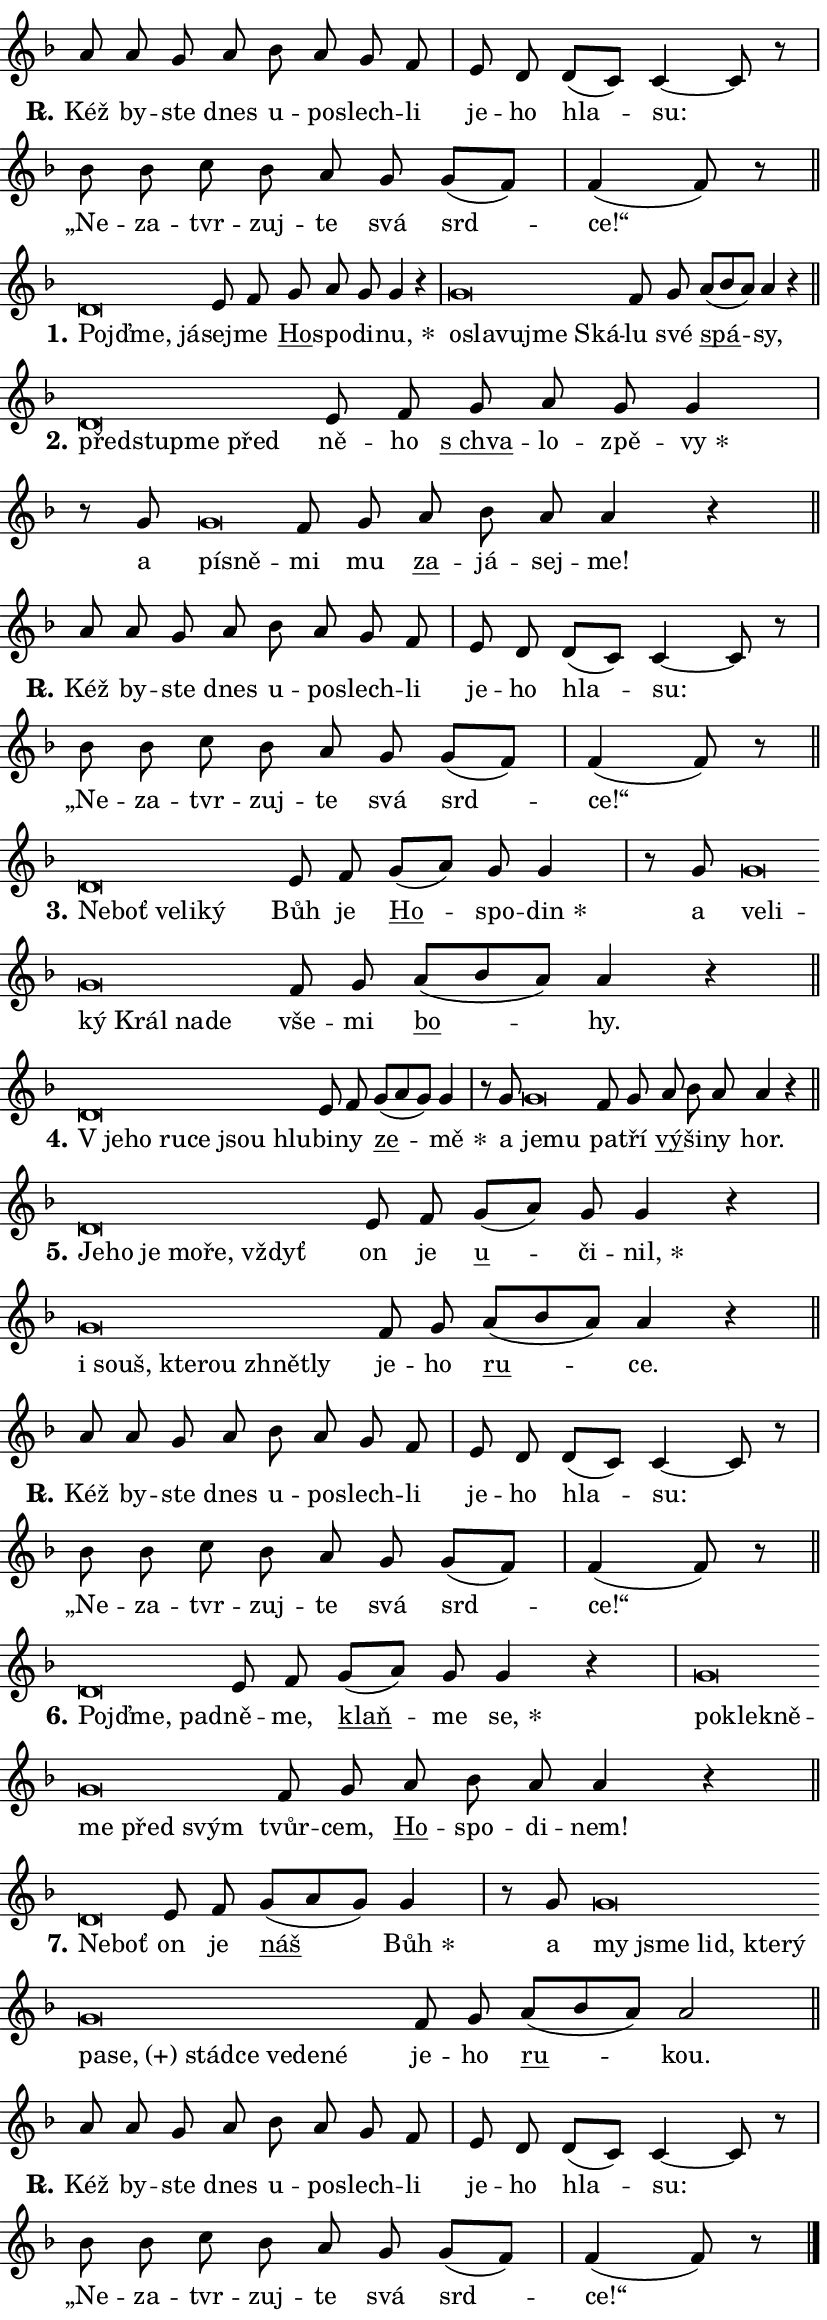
\version "2.24.0"
\header { tagline = "" }
\paper {
  indent = 0\cm
  top-margin = 0\cm
  right-margin = 0.13\cm % to fit lyric hyphens
  bottom-margin = 0\cm
  left-margin = 0\cm
  paper-width = 14\cm
  page-breaking = #ly:one-page-breaking
  system-system-spacing.basic-distance = #11
  score-system-spacing.basic-distance = #11
  ragged-last = ##f
}


%% Author: Thomas Morley
%% https://lists.gnu.org/archive/html/lilypond-user/2020-05/msg00002.html
#(define (line-position grob)
"Returns position of @var[grob} in current system:
   @code{'start}, if at first time-step
   @code{'end}, if at last time-step
   @code{'middle} otherwise
"
  (let* ((col (ly:item-get-column grob))
         (ln (ly:grob-object col 'left-neighbor))
         (rn (ly:grob-object col 'right-neighbor))
         (col-to-check-left (if (ly:grob? ln) ln col))
         (col-to-check-right (if (ly:grob? rn) rn col))
         (break-dir-left
           (and
             (ly:grob-property col-to-check-left 'non-musical #f)
             (ly:item-break-dir col-to-check-left)))
         (break-dir-right
           (and
             (ly:grob-property col-to-check-right 'non-musical #f)
             (ly:item-break-dir col-to-check-right))))
        (cond ((eqv? 1 break-dir-left) 'start)
              ((eqv? -1 break-dir-right) 'end)
              (else 'middle))))

#(define (tranparent-at-line-position vctor)
  (lambda (grob)
  "Relying on @code{line-position} select the relevant enry from @var{vctor}.
Used to determine transparency,"
    (case (line-position grob)
      ((end) (not (vector-ref vctor 0)))
      ((middle) (not (vector-ref vctor 1)))
      ((start) (not (vector-ref vctor 2))))))

noteHeadBreakVisibility =
#(define-music-function (break-visibility)(vector?)
"Makes @code{NoteHead}s transparent relying on @var{break-visibility}"
#{
  \override NoteHead.transparent =
    #(tranparent-at-line-position break-visibility)
#})

#(define delete-ledgers-for-transparent-note-heads
  (lambda (grob)
    "Reads whether a @code{NoteHead} is transparent.
If so this @code{NoteHead} is removed from @code{'note-heads} from
@var{grob}, which is supposed to be @code{LedgerLineSpanner}.
As a result ledgers are not printed for this @code{NoteHead}"
    (let* ((nhds-array (ly:grob-object grob 'note-heads))
           (nhds-list
             (if (ly:grob-array? nhds-array)
                 (ly:grob-array->list nhds-array)
                 '()))
           ;; Relies on the transparent-property being done before
           ;; Staff.LedgerLineSpanner.after-line-breaking is executed.
           ;; This is fragile ...
           (to-keep
             (remove
               (lambda (nhd)
                 (ly:grob-property nhd 'transparent #f))
               nhds-list)))
      ;; TODO find a better method to iterate over grob-arrays, similiar
      ;; to filter/remove etc for lists
      ;; For now rebuilt from scratch
      (set! (ly:grob-object grob 'note-heads)  '())
      (for-each
        (lambda (nhd)
          (ly:pointer-group-interface::add-grob grob 'note-heads nhd))
        to-keep))))

squashNotes = {
  \override NoteHead.X-extent = #'(-0.2 . 0.2)
  \override NoteHead.Y-extent = #'(-0.75 . 0)
  \override NoteHead.stencil =
    #(lambda (grob)
       (let ((pos (ly:grob-property grob 'staff-position)))
         (begin
           (if (< pos -7) (display "ERROR: Lower brevis then expected\n") (display ""))
           (if (<= pos -6) ly:text-interface::print ly:note-head::print))))
}
unSquashNotes = {
  \revert NoteHead.X-extent
  \revert NoteHead.Y-extent
  \revert NoteHead.stencil
}

hideNotes = \noteHeadBreakVisibility #begin-of-line-visible
unHideNotes = \noteHeadBreakVisibility #all-visible

% work-around for resetting accidentals
% https://lilypond.org/doc/v2.23/Documentation/notation/displaying-rhythms#unmetered-music
cadenzaMeasure = {
  \cadenzaOff
  \partial 1024 s1024
  \cadenzaOn
}

#(define-markup-command (accent layout props text) (markup?)
  "Underline accented syllable"
  (interpret-markup layout props
    #{\markup \override #'(offset . 4.3) \underline { #text }#}))

responsum = \markup \concat {
  "R" \hspace #-1.05 \path #0.1 #'((moveto 0 0.07) (lineto 0.9 0.8)) \hspace #0.05 "."
}

spaceSize = #0.6828661417322834 % exact space size for TeX Gyre Schola

\layout {
  \context {
    \Staff
    \remove "Time_signature_engraver"
    \override LedgerLineSpanner.after-line-breaking = #delete-ledgers-for-transparent-note-heads
  }
  \context {
    \Lyrics {
      \override LyricSpace.minimum-distance = \spaceSize
      \override LyricText.font-name = #"TeX Gyre Schola"
      \override LyricText.font-size = 1
      \override StanzaNumber.font-name = #"TeX Gyre Schola Bold"
      \override StanzaNumber.font-size = 1
    }
  }
  \context {
    \Score 
    \override NoteHead.text =
      #(lambda (grob) 
        (let ((pos (ly:grob-property grob 'staff-position)))
          #{\markup {
            \combine
              \halign #-0.55 \raise #(if (= pos -6) 0 0.5) \override #'(thickness . 2) \draw-line #'(3.2 . 0)
              \musicglyph "noteheads.sM1"
          }#}))
  }
}

% magnetic-lyrics.ily
%
%   written by
%     Jean Abou Samra <jean@abou-samra.fr>
%     Werner Lemberg <wl@gnu.org>
%
%   adapted by
%     Jiri Hon <jiri.hon@gmail.com>
%
% Version 2022-Apr-15

% https://www.mail-archive.com/lilypond-user@gnu.org/msg149350.html

#(define (Left_hyphen_pointer_engraver context)
   "Collect syllable-hyphen-syllable occurrences in lyrics and store
them in properties.  This engraver only looks to the left.  For
example, if the lyrics input is @code{foo -- bar}, it does the
following.

@itemize @bullet
@item
Set the @code{text} property of the @code{LyricHyphen} grob between
@q{foo} and @q{bar} to @code{foo}.

@item
Set the @code{left-hyphen} property of the @code{LyricText} grob with
text @q{foo} to the @code{LyricHyphen} grob between @q{foo} and
@q{bar}.
@end itemize

Use this auxiliary engraver in combination with the
@code{lyric-@/text::@/apply-@/magnetic-@/offset!} hook."
   (let ((hyphen #f)
         (text #f))
     (make-engraver
      (acknowledgers
       ((lyric-syllable-interface engraver grob source-engraver)
        (set! text grob)))
      (end-acknowledgers
       ((lyric-hyphen-interface engraver grob source-engraver)
        ;(when (not (grob::has-interface grob 'lyric-space-interface))
          (set! hyphen grob)));)
      ((stop-translation-timestep engraver)
       (when (and text hyphen)
         (ly:grob-set-object! text 'left-hyphen hyphen))
       (set! text #f)
       (set! hyphen #f)))))

#(define (lyric-text::apply-magnetic-offset! grob)
   "If the space between two syllables is less than the value in
property @code{LyricText@/.details@/.squash-threshold}, move the right
syllable to the left so that it gets concatenated with the left
syllable.

Use this function as a hook for
@code{LyricText@/.after-@/line-@/breaking} if the
@code{Left_@/hyphen_@/pointer_@/engraver} is active."
   (let ((hyphen (ly:grob-object grob 'left-hyphen #f)))
     (when hyphen
       (let ((left-text (ly:spanner-bound hyphen LEFT)))
         (when (grob::has-interface left-text 'lyric-syllable-interface)
           (let* ((common (ly:grob-common-refpoint grob left-text X))
                  (this-x-ext (ly:grob-extent grob common X))
                  (left-x-ext
                   (begin
                     ;; Trigger magnetism for left-text.
                     (ly:grob-property left-text 'after-line-breaking)
                     (ly:grob-extent left-text common X)))
                  ;; `delta` is the gap width between two syllables.
                  (delta (- (interval-start this-x-ext)
                            (interval-end left-x-ext)))
                  (details (ly:grob-property grob 'details))
                  (threshold (assoc-get 'squash-threshold details 0.2)))
             (when (< delta threshold)
               (let* (;; We have to manipulate the input text so that
                      ;; ligatures crossing syllable boundaries are not
                      ;; disabled.  For languages based on the Latin
                      ;; script this is essentially a beautification.
                      ;; However, for non-Western scripts it can be a
                      ;; necessity.
                      (lt (ly:grob-property left-text 'text))
                      (rt (ly:grob-property grob 'text))
                      (is-space (grob::has-interface hyphen 'lyric-space-interface))
                      (space (if is-space " " ""))
                      (extra-delta (if is-space spaceSize 0))
                      ;; Append new syllable.
                      (ltrt-space (if (and (string? lt) (string? rt))
                                (string-append lt space rt)
                                (make-concat-markup (list lt space rt))))
                      ;; Right-align `ltrt` to the right side.
                      (ltrt-space-markup (grob-interpret-markup
                               grob
                               (make-translate-markup
                                (cons (interval-length this-x-ext) 0)
                                (make-right-align-markup ltrt-space)))))
                 (begin
                   ;; Don't print `left-text`.
                   (ly:grob-set-property! left-text 'stencil #f)
                   ;; Set text and stencil (which holds all collected
                   ;; syllables so far) and shift it to the left.
                   (ly:grob-set-property! grob 'text ltrt-space)
                   (ly:grob-set-property! grob 'stencil ltrt-space-markup)
                   (ly:grob-translate-axis! grob (- (- delta extra-delta)) X))))))))))


#(define (lyric-hyphen::displace-bounds-first grob)
   ;; Make very sure this callback isn't triggered too early.
   (let ((left (ly:spanner-bound grob LEFT))
         (right (ly:spanner-bound grob RIGHT)))
     (ly:grob-property left 'after-line-breaking)
     (ly:grob-property right 'after-line-breaking)
     (ly:lyric-hyphen::print grob)))

squashThreshold = #0.4

\layout {
  \context {
    \Lyrics
    \consists #Left_hyphen_pointer_engraver
    \override LyricText.after-line-breaking =
      #lyric-text::apply-magnetic-offset!
    \override LyricHyphen.stencil = #lyric-hyphen::displace-bounds-first
    \override LyricText.details.squash-threshold = \squashThreshold
    \override LyricHyphen.minimum-distance = 0
    \override LyricHyphen.minimum-length = \squashThreshold
  }
}

squashText = \override LyricText.details.squash-threshold = 9999
unSquashText = \override LyricText.details.squash-threshold = \squashThreshold

leftText = \override LyricText.self-alignment-X = #LEFT
unLeftText = \revert LyricText.self-alignment-X

starOffset = #(lambda (grob) 
                (let ((x_offset (ly:self-alignment-interface::aligned-on-x-parent grob)))
                  (if (= x_offset 0) 0 (+ x_offset 1.2))))

star = #(define-music-function (syllable)(string?)
"Append star separator at the end of a syllable"
#{
  \once \override LyricText.X-offset = #starOffset
  \lyricmode { \markup {
    #syllable
    \override #'((font-name . "TeX Gyre Schola Bold")) \hspace #0.2 \lower #0.65 \larger "*"
  } }
#})

starAccent = #(define-music-function (syllable)(string?)
"Append star separator at the end of a syllable and make accent"
#{
  \once \override LyricText.X-offset = #starOffset
  \lyricmode { \markup {
    \accent #syllable
    \override #'((font-name . "TeX Gyre Schola Bold")) \hspace #0.2 \lower #0.65 \larger "*"
  } }
#})

breath = #(define-music-function (syllable)(string?)
"Append breathing indicator at the end of a syllable"
#{
  \lyricmode { \markup { #syllable "+" } }
#})

optionalBreath = #(define-music-function (syllable)(string?)
"Append optional breathing indicator at the end of a syllable"
#{
  \lyricmode { \markup { #syllable "(+)" } }
#})


\score {
    <<
        \new Voice = "melody" { \cadenzaOn \key f \major \relative { a'8 a g a bes a g f \cadenzaMeasure \bar "|" e d \bar "" d[( c)] c4~ c8 r8 \cadenzaMeasure \bar "|" bes' bes c bes a g g[( f)] \cadenzaMeasure \bar "|" f4( f8)] r \cadenzaMeasure \bar "||" \break } }
        \new Lyrics \lyricsto "melody" { \lyricmode { \set stanza = \responsum
Kéž by -- ste dnes u -- po -- slech -- li je -- ho hla -- su: „Ne -- za -- tvr -- zuj -- te svá srd -- ce!“ } }
    >>
    \layout {}
}

\score {
    <<
        \new Voice = "melody" { \cadenzaOn \key f \major \relative { \squashNotes d'\breve*1/16 \hideNotes \breve*1/16 \breve*1/16 \bar "" \unHideNotes \unSquashNotes e8 f \bar "" g a g g4 r \cadenzaMeasure \bar "|" \squashNotes g\breve*1/16 \hideNotes \breve*1/16 \bar "" \breve*1/16 \bar "" \breve*1/16 \breve*1/16 \bar "" \unHideNotes \unSquashNotes f8 g \bar "" a[( bes a)] a4 r \cadenzaMeasure \bar "||" \break } }
        \new Lyrics \lyricsto "melody" { \lyricmode { \set stanza = "1."
\leftText Pojď -- \squashText me, já -- \unLeftText \unSquashText sej -- me \markup \accent Ho -- spo -- di -- \star nu, \leftText o -- \squashText sla -- vu -- jme Ská -- \unLeftText \unSquashText lu své \markup \accent spá -- sy, } }
    >>
    \layout {}
}

\score {
    <<
        \new Voice = "melody" { \cadenzaOn \key f \major \relative { \squashNotes d'\breve*1/16 \hideNotes \breve*1/16 \bar "" \breve*1/16 \breve*1/16 \bar "" \unHideNotes \unSquashNotes e8 f \bar "" g a g g4 \cadenzaMeasure \bar "|" r8 g8 \squashNotes g\breve*1/16 \hideNotes \breve*1/16 \bar "" \unHideNotes \unSquashNotes f8 g \bar "" a bes a a4 r \cadenzaMeasure \bar "||" \break } }
        \new Lyrics \lyricsto "melody" { \lyricmode { \set stanza = "2."
\leftText před -- \squashText stup -- me před \unLeftText \unSquashText ně -- ho \markup \accent "s chva" -- lo -- zpě -- \star vy a \leftText pí -- \squashText sně -- \unLeftText \unSquashText mi mu \markup \accent za -- já -- sej -- me! } }
    >>
    \layout {}
}

\score {
    <<
        \new Voice = "melody" { \cadenzaOn \key f \major \relative { a'8 a g a bes a g f \cadenzaMeasure \bar "|" e d \bar "" d[( c)] c4~ c8 r8 \cadenzaMeasure \bar "|" bes' bes c bes a g g[( f)] \cadenzaMeasure \bar "|" f4( f8)] r \cadenzaMeasure \bar "||" \break } }
        \new Lyrics \lyricsto "melody" { \lyricmode { \set stanza = \responsum
Kéž by -- ste dnes u -- po -- slech -- li je -- ho hla -- su: „Ne -- za -- tvr -- zuj -- te svá srd -- ce!“ } }
    >>
    \layout {}
}

\score {
    <<
        \new Voice = "melody" { \cadenzaOn \key f \major \relative { \squashNotes d'\breve*1/16 \hideNotes \breve*1/16 \bar "" \breve*1/16 \bar "" \breve*1/16 \breve*1/16 \bar "" \unHideNotes \unSquashNotes e8 f \bar "" g[( a)] g g4 \cadenzaMeasure \bar "|" r8 g8 \squashNotes g\breve*1/16 \hideNotes \breve*1/16 \bar "" \breve*1/16 \bar "" \breve*1/16 \bar "" \breve*1/16 \breve*1/16 \bar "" \unHideNotes \unSquashNotes f8 g \bar "" a[( bes a)] a4 r \cadenzaMeasure \bar "||" \break } }
        \new Lyrics \lyricsto "melody" { \lyricmode { \set stanza = "3."
\leftText Ne -- \squashText boť ve -- li -- ký \unLeftText \unSquashText Bůh je \markup \accent Ho -- spo -- \star din a \leftText ve -- \squashText li -- ký Král na -- de \unLeftText \unSquashText vše -- mi \markup \accent bo -- hy. } }
    >>
    \layout {}
}

\score {
    <<
        \new Voice = "melody" { \cadenzaOn \key f \major \relative { \squashNotes d'\breve*1/16 \hideNotes \breve*1/16 \bar "" \breve*1/16 \bar "" \breve*1/16 \bar "" \breve*1/16 \breve*1/16 \bar "" \unHideNotes \unSquashNotes e8 f \bar "" g[( a g)] g4 \cadenzaMeasure \bar "|" r8 g8 \squashNotes g\breve*1/16 \hideNotes \breve*1/16 \bar "" \unHideNotes \unSquashNotes f8 g \bar "" a bes a a4 r \cadenzaMeasure \bar "||" \break } }
        \new Lyrics \lyricsto "melody" { \lyricmode { \set stanza = "4."
\leftText "V je" -- \squashText ho ru -- ce jsou hlu -- \unLeftText \unSquashText bi -- ny \markup \accent ze -- \star mě a \leftText je -- \squashText mu \unLeftText \unSquashText pa -- tří \markup \accent vý -- ši -- ny hor. } }
    >>
    \layout {}
}

\score {
    <<
        \new Voice = "melody" { \cadenzaOn \key f \major \relative { \squashNotes d'\breve*1/16 \hideNotes \breve*1/16 \bar "" \breve*1/16 \bar "" \breve*1/16 \bar "" \breve*1/16 \breve*1/16 \bar "" \unHideNotes \unSquashNotes e8 f \bar "" g[( a)] g g4 r \cadenzaMeasure \bar "|" \squashNotes g\breve*1/16 \hideNotes \breve*1/16 \bar "" \breve*1/16 \bar "" \breve*1/16 \bar "" \breve*1/16 \breve*1/16 \bar "" \unHideNotes \unSquashNotes f8 g \bar "" a[( bes a)] a4 r \cadenzaMeasure \bar "||" \break } }
        \new Lyrics \lyricsto "melody" { \lyricmode { \set stanza = "5."
\leftText Je -- \squashText ho je mo -- ře, vždyť \unLeftText \unSquashText on je \markup \accent u -- či -- \star nil, \leftText i \squashText souš, kte -- rou zhnět -- ly \unLeftText \unSquashText je -- ho \markup \accent ru -- ce. } }
    >>
    \layout {}
}

\score {
    <<
        \new Voice = "melody" { \cadenzaOn \key f \major \relative { a'8 a g a bes a g f \cadenzaMeasure \bar "|" e d \bar "" d[( c)] c4~ c8 r8 \cadenzaMeasure \bar "|" bes' bes c bes a g g[( f)] \cadenzaMeasure \bar "|" f4( f8)] r \cadenzaMeasure \bar "||" \break } }
        \new Lyrics \lyricsto "melody" { \lyricmode { \set stanza = \responsum
Kéž by -- ste dnes u -- po -- slech -- li je -- ho hla -- su: „Ne -- za -- tvr -- zuj -- te svá srd -- ce!“ } }
    >>
    \layout {}
}

\score {
    <<
        \new Voice = "melody" { \cadenzaOn \key f \major \relative { \squashNotes d'\breve*1/16 \hideNotes \breve*1/16 \breve*1/16 \bar "" \unHideNotes \unSquashNotes e8 f \bar "" g[( a)] g g4 r \cadenzaMeasure \bar "|" \squashNotes g\breve*1/16 \hideNotes \breve*1/16 \bar "" \breve*1/16 \bar "" \breve*1/16 \bar "" \breve*1/16 \breve*1/16 \bar "" \unHideNotes \unSquashNotes f8 g \bar "" a bes a a4 r \cadenzaMeasure \bar "||" \break } }
        \new Lyrics \lyricsto "melody" { \lyricmode { \set stanza = "6."
\leftText Pojď -- \squashText me, pad -- \unLeftText \unSquashText ně -- me, \markup \accent klaň -- me \star se, \leftText po -- \squashText kle -- kně -- me před svým \unLeftText \unSquashText tvůr -- cem, \markup \accent Ho -- spo -- di -- nem! } }
    >>
    \layout {}
}

\score {
    <<
        \new Voice = "melody" { \cadenzaOn \key f \major \relative { \squashNotes d'\breve*1/16 \hideNotes \breve*1/16 \bar "" \unHideNotes \unSquashNotes e8 f \bar "" g[( a g)] g4 \cadenzaMeasure \bar "|" r8 g \squashNotes g\breve*1/16 \hideNotes \breve*1/16 \bar "" \breve*1/16 \bar "" \breve*1/16 \bar "" \breve*1/16 \bar "" \breve*1/16 \bar "" \breve*1/16 \bar "" \breve*1/16 \bar "" \breve*1/16 \bar "" \breve*1/16 \bar "" \breve*1/16 \breve*1/16 \bar "" \unHideNotes \unSquashNotes f8 g \bar "" a[( bes a)] a2 \cadenzaMeasure \bar "||" \break } }
        \new Lyrics \lyricsto "melody" { \lyricmode { \set stanza = "7."
\leftText Ne -- \squashText boť \unLeftText \unSquashText on je \markup \accent náš \star Bůh a \leftText my \squashText jsme lid, kte -- rý pa -- \optionalBreath se, stád -- ce ve -- de -- né \unLeftText \unSquashText je -- ho \markup \accent ru -- kou. } }
    >>
    \layout {}
}

\score {
    <<
        \new Voice = "melody" { \cadenzaOn \key f \major \relative { a'8 a g a bes a g f \cadenzaMeasure \bar "|" e d \bar "" d[( c)] c4~ c8 r8 \cadenzaMeasure \bar "|" bes' bes c bes a g g[( f)] \cadenzaMeasure \bar "|" f4( f8)] r \cadenzaMeasure \bar "||" \break } \bar "|." }
        \new Lyrics \lyricsto "melody" { \lyricmode { \set stanza = \responsum
Kéž by -- ste dnes u -- po -- slech -- li je -- ho hla -- su: „Ne -- za -- tvr -- zuj -- te svá srd -- ce!“ } }
    >>
    \layout {}
}
